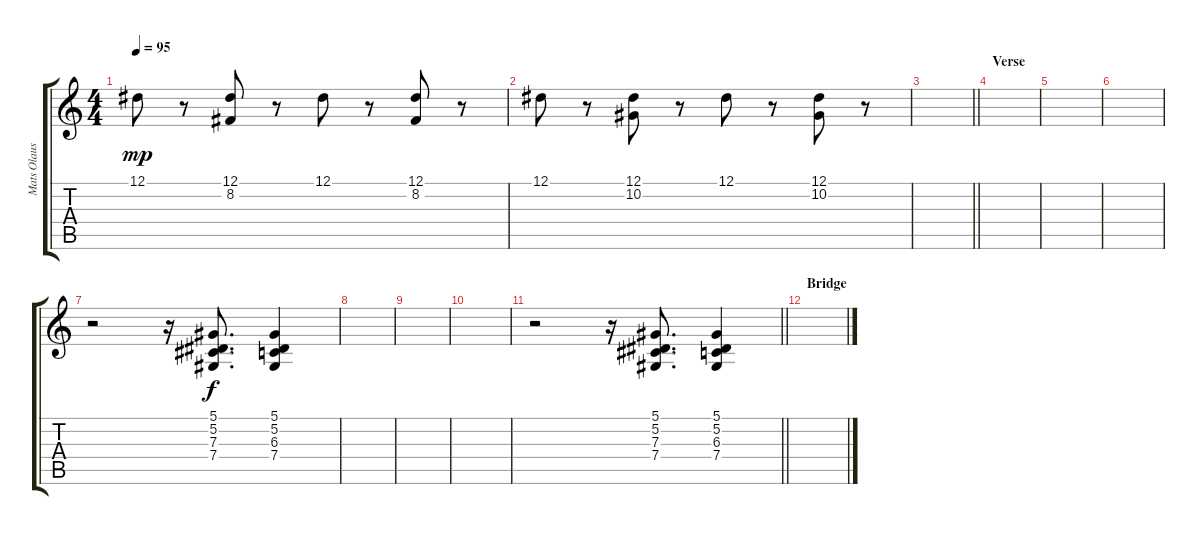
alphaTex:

\track ("Mats Olausson" "Mats Olaus") {instrument stringensemble1}
\staff {score tabs}
\tuning (Eb4 Bb3 Gb3 Db3 Ab2 Eb2) {hide}
\ts (4 4)
\tempo 95
\clef g2
\ks c
12.1.8{dy mp} r.8 (12.1 8.2).8 r.8 12.1.8 r.8 (12.1 8.2).8 r.8 |
12.1.8 r.8 (12.1 10.2).8 r.8 12.1.8 r.8 (12.1 10.2).8 r.8 |
\barLineRight lightlight
|
\section ("" "Verse")
|
|
|
r.2 r.16 (5.1 5.2 7.3 7.4).8{d dy f} (5.1 5.2 6.3 7.4).4 |
|
|
|
\barLineRight lightlight
r.2 r.16 (5.1 5.2 7.3 7.4).8{d} (5.1 5.2 6.3 7.4).4 |
\section ("" "Bridge")
